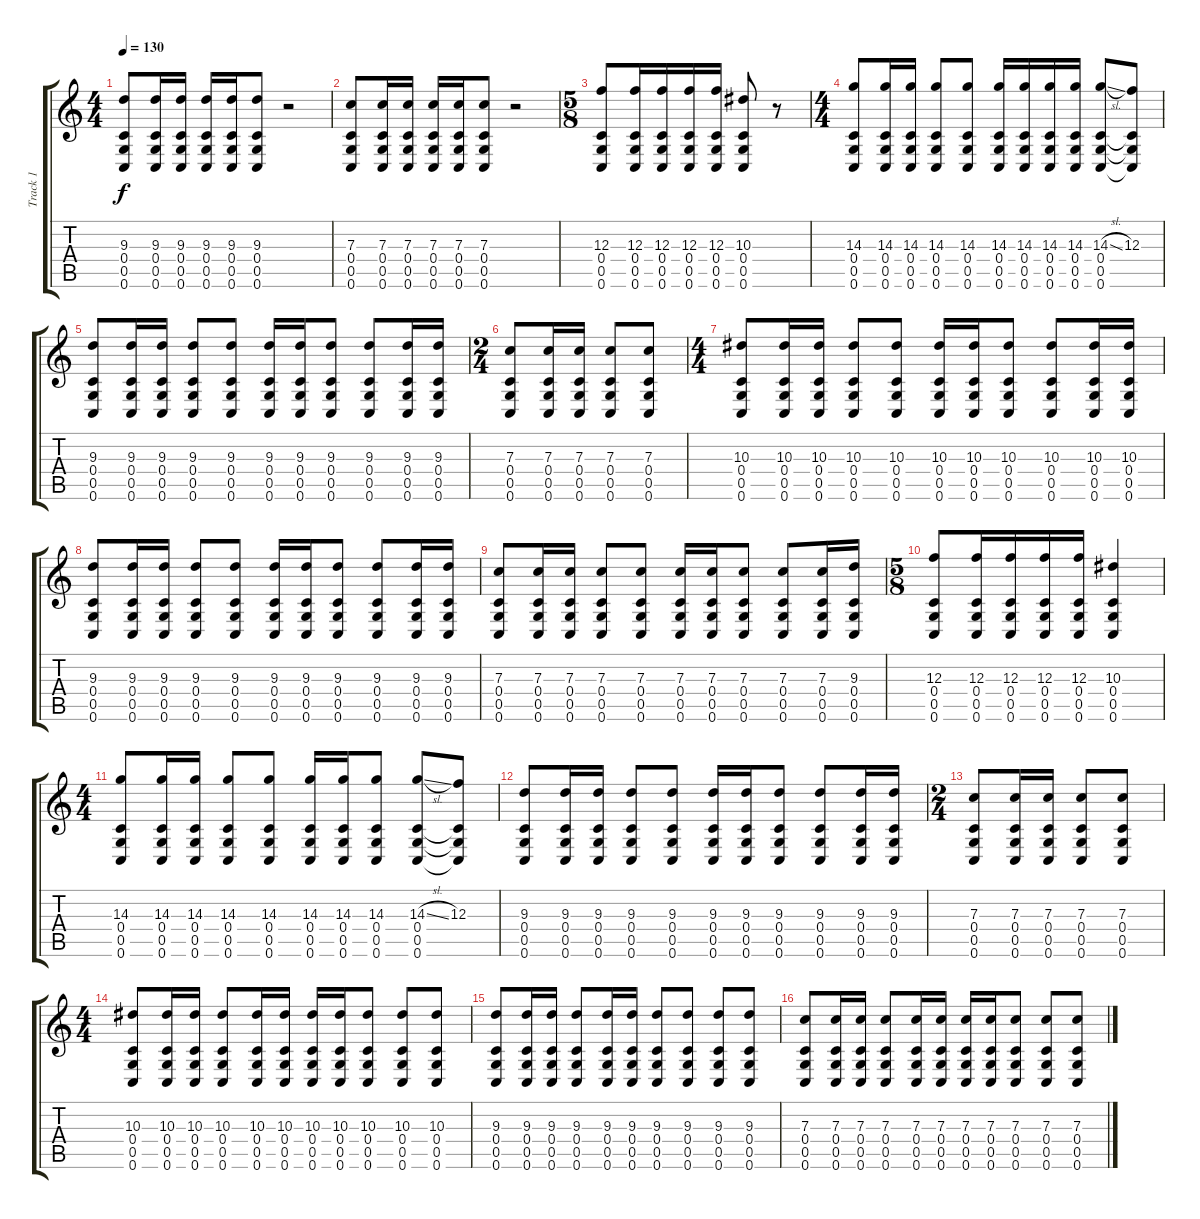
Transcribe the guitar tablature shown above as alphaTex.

\track ("Track 1" "Track 1") {instrument distortionguitar}
\staff {score tabs}
\tuning (D4 A3 F3 C3 G2 C2) {hide}
\ts (4 4)
\tempo 130
\clef g2
\ks c
(9.3 0.4 0.5 0.6).8{dy f} (9.3 0.4 0.5 0.6).16 (9.3 0.4 0.5 0.6).16 (9.3 0.4 0.5 0.6).16 (9.3 0.4 0.5 0.6).16 (9.3 0.4 0.5 0.6).8 r.2 |
(7.3 0.4 0.5 0.6).8 (7.3 0.4 0.5 0.6).16 (7.3 0.4 0.5 0.6).16 (7.3 0.4 0.5 0.6).16 (7.3 0.4 0.5 0.6).16 (7.3 0.4 0.5 0.6).8 r.2 |
\ts (5 8)
(12.3 0.4 0.5 0.6).8 (12.3 0.4 0.5 0.6).16 (12.3 0.4 0.5 0.6).16 (12.3 0.4 0.5 0.6).16 (12.3 0.4 0.5 0.6).16 (10.3 0.4 0.5 0.6).8 r.8 |
\ts (4 4)
(14.3 0.4 0.5 0.6).8 (14.3 0.4 0.5 0.6).16 (14.3 0.4 0.5 0.6).16 (14.3 0.4 0.5 0.6).8 (14.3 0.4 0.5 0.6).8 (14.3 0.4 0.5 0.6).16 (14.3 0.4 0.5 0.6).16 (14.3 0.4 0.5 0.6).16 (14.3 0.4 0.5 0.6).16 (14.3{sl} 0.4 0.5 0.6).8 (12.3 0.4{t} 0.5{t} 0.6{t}).8 |
(9.3 0.4 0.5 0.6).8 (9.3 0.4 0.5 0.6).16 (9.3 0.4 0.5 0.6).16 (9.3 0.4 0.5 0.6).8 (9.3 0.4 0.5 0.6).8 (9.3 0.4 0.5 0.6).16 (9.3 0.4 0.5 0.6).16 (9.3 0.4 0.5 0.6).8 (9.3 0.4 0.5 0.6).8 (9.3 0.4 0.5 0.6).16 (9.3 0.4 0.5 0.6).16 |
\ts (2 4)
(7.3 0.4 0.5 0.6).8 (7.3 0.4 0.5 0.6).16 (7.3 0.4 0.5 0.6).16 (7.3 0.4 0.5 0.6).8 (7.3 0.4 0.5 0.6).8 |
\ts (4 4)
(10.3 0.4 0.5 0.6).8 (10.3 0.4 0.5 0.6).16 (10.3 0.4 0.5 0.6).16 (10.3 0.4 0.5 0.6).8 (10.3 0.4 0.5 0.6).8 (10.3 0.4 0.5 0.6).16 (10.3 0.4 0.5 0.6).16 (10.3 0.4 0.5 0.6).8 (10.3 0.4 0.5 0.6).8 (10.3 0.4 0.5 0.6).16 (10.3 0.4 0.5 0.6).16 |
(9.3 0.4 0.5 0.6).8 (9.3 0.4 0.5 0.6).16 (9.3 0.4 0.5 0.6).16 (9.3 0.4 0.5 0.6).8 (9.3 0.4 0.5 0.6).8 (9.3 0.4 0.5 0.6).16 (9.3 0.4 0.5 0.6).16 (9.3 0.4 0.5 0.6).8 (9.3 0.4 0.5 0.6).8 (9.3 0.4 0.5 0.6).16 (9.3 0.4 0.5 0.6).16 |
(7.3 0.4 0.5 0.6).8 (7.3 0.4 0.5 0.6).16 (7.3 0.4 0.5 0.6).16 (7.3 0.4 0.5 0.6).8 (7.3 0.4 0.5 0.6).8 (7.3 0.4 0.5 0.6).16 (7.3 0.4 0.5 0.6).16 (7.3 0.4 0.5 0.6).8 (7.3 0.4 0.5 0.6).8 (7.3 0.4 0.5 0.6).16 (9.3 0.4 0.5 0.6).16 |
\ts (5 8)
(12.3 0.4 0.5 0.6).8 (12.3 0.4 0.5 0.6).16 (12.3 0.4 0.5 0.6).16 (12.3 0.4 0.5 0.6).16 (12.3 0.4 0.5 0.6).16 (10.3 0.4 0.5 0.6).4 |
\ts (4 4)
(14.3 0.4 0.5 0.6).8 (14.3 0.4 0.5 0.6).16 (14.3 0.4 0.5 0.6).16 (14.3 0.4 0.5 0.6).8 (14.3 0.4 0.5 0.6).8 (14.3 0.4 0.5 0.6).16 (14.3 0.4 0.5 0.6).16 (14.3 0.4 0.5 0.6).8 (14.3{sl} 0.4 0.5 0.6).8 (12.3 0.4{t} 0.5{t} 0.6{t}).8 |
(9.3 0.4 0.5 0.6).8 (9.3 0.4 0.5 0.6).16 (9.3 0.4 0.5 0.6).16 (9.3 0.4 0.5 0.6).8 (9.3 0.4 0.5 0.6).8 (9.3 0.4 0.5 0.6).16 (9.3 0.4 0.5 0.6).16 (9.3 0.4 0.5 0.6).8 (9.3 0.4 0.5 0.6).8 (9.3 0.4 0.5 0.6).16 (9.3 0.4 0.5 0.6).16 |
\ts (2 4)
(7.3 0.4 0.5 0.6).8 (7.3 0.4 0.5 0.6).16 (7.3 0.4 0.5 0.6).16 (7.3 0.4 0.5 0.6).8 (7.3 0.4 0.5 0.6).8 |
\ts (4 4)
(10.3 0.4 0.5 0.6).8 (10.3 0.4 0.5 0.6).16 (10.3 0.4 0.5 0.6).16 (10.3 0.4 0.5 0.6).8 (10.3 0.4 0.5 0.6).16 (10.3 0.4 0.5 0.6).16 (10.3 0.4 0.5 0.6).16 (10.3 0.4 0.5 0.6).16 (10.3 0.4 0.5 0.6).8 (10.3 0.4 0.5 0.6).8 (10.3 0.4 0.5 0.6).8 |
(9.3 0.4 0.5 0.6).8 (9.3 0.4 0.5 0.6).16 (9.3 0.4 0.5 0.6).16 (9.3 0.4 0.5 0.6).8 (9.3 0.4 0.5 0.6).16 (9.3 0.4 0.5 0.6).16 (9.3 0.4 0.5 0.6).8 (9.3 0.4 0.5 0.6).8 (9.3 0.4 0.5 0.6).8 (9.3 0.4 0.5 0.6).8 |
(7.3 0.4 0.5 0.6).8 (7.3 0.4 0.5 0.6).16 (7.3 0.4 0.5 0.6).16 (7.3 0.4 0.5 0.6).8 (7.3 0.4 0.5 0.6).16 (7.3 0.4 0.5 0.6).16 (7.3 0.4 0.5 0.6).16 (7.3 0.4 0.5 0.6).16 (7.3 0.4 0.5 0.6).8 (7.3 0.4 0.5 0.6).8 (7.3{ss} 0.4 0.5 0.6).8
